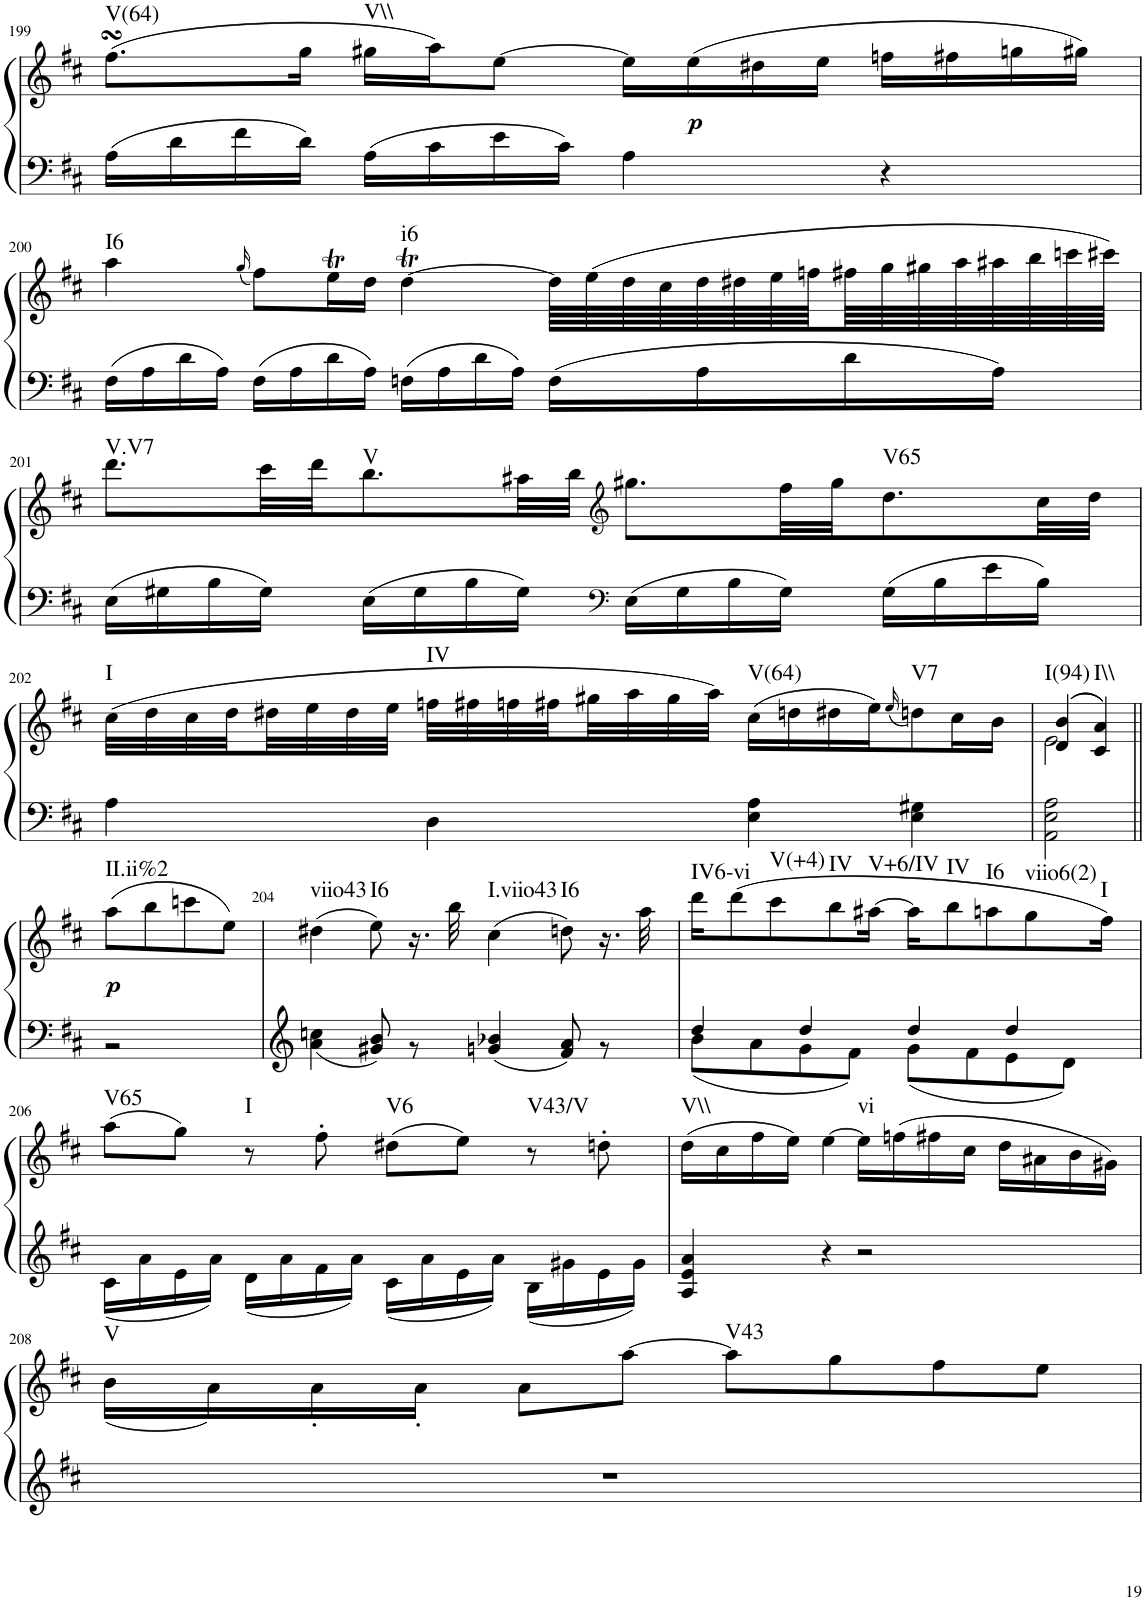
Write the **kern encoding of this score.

**kern	**kern	**dynam	**harte
*part1	*part1	*part1	*part1
*staff2	*staff1	*staff1/2	*
*I"unbenannt2	*	*	*
!!LO:PB:g=z
*clefF4	*clefG2	*	*
*k[f#c#]	*k[f#c#]	*	*
*M2/2	*M2/2	*	*
=199	=199	=199	=199
!	!	!	!LO:H:kt=V(64)
16A\LL	(8.ff#sSsS\L	.	N
16d\	.	.	.
16f#\	.	.	.
16d\JJ	16gg\Jk	.	.
!	!	!	!LO:H:kt=V\\
16A\LL	16gg#X\LL	.	N
16c#\	16aa\J)	.	.
16e\	[8ee\J	.	.
16c#\JJ	.	.	.
4A\	16ee\LL]	.	.
!	!	!LO:DY:b	!
.	(16ee\	p	.
.	16dd#X\	.	.
.	16ee\JJ	.	.
4r	16ffn\LL	.	.
.	16ff#X\	.	.
.	16ggn\	.	.
.	16gg#X\JJ)	.	.
!!LO:LB:g=z
=200	=200	=200	=200
!	!	!	!LO:H:kt=I6
16F#\LL	4aa\	.	N
16A\	.	.	.
16d\	.	.	.
16A\JJ	.	.	.
.	(16qgg/	.	.
16F#\LL	8ff#\L)	.	.
16A\	.	.	.
16d\	16eeT\L	.	.
16A\JJ	16dd\JJ	.	.
!	!	!	!LO:H:kt=i6
16Fn\LL	[4ddT\	.	N
16A\	.	.	.
16d\	.	.	.
16A\JJ	.	.	.
16F\LL	64dd\LLLL]	.	.
.	(64ee\	.	.
.	64dd\	.	.
.	64cc#\	.	.
16A\	64dd\	.	.
.	64dd#X\	.	.
.	64ee\	.	.
.	64ffn\	.	.
16d\	64ff#X\	.	.
.	64gg\	.	.
.	64gg#X\	.	.
.	64aa\	.	.
16A\JJ	64aa#X\	.	.
.	64bb\	.	.
.	64cccn\	.	.
.	64ccc#X\JJJJ)	.	.
!!LO:LB:g=z
=201	=201	=201	=201
!	!	!	!LO:H:kt=V.V7
16E\LL	8.ddd\L	.	N
16G#X\	.	.	.
16B\	.	.	.
16G#\JJ	32ccc#\LL	.	.
.	32ddd\JJ	.	.
!	!	!	!LO:H:kt=V
16E\LL	8.bb\	.	N
16G#\	.	.	.
16B\	.	.	.
16G#\JJ	32aa#X\LL	.	.
.	32bb\JJJ	.	.
*clefF4	*clefG2	*	*
16E\LL	8.gg#X\L	.	.
16G#\	.	.	.
16B\	.	.	.
16G#\JJ	32ff#\LL	.	.
.	32gg#\JJ	.	.
!	!	!	!LO:H:kt=V65
16G#\LL	8.dd\	.	N
16B\	.	.	.
16e\	.	.	.
16B\JJ	32cc#\LL	.	.
.	32dd\JJJ	.	.
!!LO:LB:g=z
=202	=202	=202	=202
!	!	!	!LO:H:kt=I
4A\	(32cc#\LLL	.	N
.	32dd\	.	.
.	32cc#\	.	.
.	32dd\	.	.
.	32dd#X\	.	.
.	32ee\	.	.
.	32dd#\	.	.
.	32ee\JJJ	.	.
!	!	!	!LO:H:kt=IV
4D\	32ffn\LLL	.	N
.	32ff#X\	.	.
.	32ffn\	.	.
.	32ff#X\	.	.
.	32gg#X\	.	.
.	32aa\	.	.
.	32gg#\	.	.
.	32aa\JJJ)	.	.
!	!	!	!LO:H:kt=V(64)
4E\ 4A\	(16cc#\LL	.	N
.	16ddn\	.	.
.	16dd#X\	.	.
.	16ee\J)	.	.
.	(16qee/	.	.
!	!	!	!LO:H:kt=V7
4E\ 4G#X\	8ddn\)	.	N
.	16cc#\L	.	.
.	16b\JJ	.	.
=203	=203	=203	=203
*	*^	*	*
!	!	!	!	!LO:H:kt=I(94)
2AA\ 2E\ 2A\	((4d/ 4b/	2e\	.	N
!	!	!	!	!LO:H:kt=I\\
.	4c#/ 4a/))	.	.	N
*	*v	*v	*	*
!!LO:LB:g=z
=203X24||	=203X24||	=203X24||	=203X24||
*^	*	*	*
!	!	!	!LO:DY:b	!LO:H:kt=II.ii%2
2ryy	2r	(8aa\L	p	N
.	.	8bb\	.	.
.	.	8cccn\	.	.
.	.	8ee\J)	.	.
=204	=204	=204	=204	=204
!	!	!	!	!LO:H:kt=viio43
1ryy	4a\ 4ccn\	(4dd#X\	.	N
!	!	!	!	!LO:H:kt=I6
.	8g#X/ 8b/	8ee\)	.	N
.	8r	16.r	.	.
.	.	32bb\	.	.
!	!	!	!	!LO:H:kt=I.viio43
.	4gn/ 4b-X/	(4cc#\	.	N
!	!	!	!	!LO:H:kt=I6
.	8f#/ 8a/	8ddn\)	.	N
.	8r	16.r	.	.
.	.	32aa\	.	.
=205	=205	=205	=205	=205
!	!	!	!	!LO:H:kt=IV6-vi
4dd/	8b\L	16ddd\KL	.	N
.	.	(8ddd\	.	.
.	8a\	.	.	.
!	!	!	!	!LO:H:kt=V(+4)
.	.	8ccc#\	.	N
4dd/	8g\	.	.	.
!	!	!	!	!LO:H:kt=IV
.	.	8bb\	.	N
.	8f#\J	.	.	.
!	!	!	!	!LO:H:kt=V+6/IV
.	.	[16aa#X\Jk	.	N
4dd/	8g\L	16aa#\KL]	.	.
!	!	!	!	!LO:H:kt=IV
.	.	8bb\	.	N
.	8f#\	.	.	.
!	!	!	!	!LO:H:kt=I6
.	.	8aan\	.	N
4dd/	8e\	.	.	.
!	!	!	!	!LO:H:kt=viio6(2)
.	.	8gg\	.	N
.	8d\J	.	.	.
!	!	!	!	!LO:H:kt=I
.	.	16ff#\Jk)	.	N
!!LO:LB:g=z
=206	=206	=206	=206	=206
!	!	!	!	!LO:H:kt=V65
1ryy	16c#\LL	(8aa\L	.	N
.	16a\	.	.	.
.	16e\	8gg\J)	.	.
.	16a\JJ	.	.	.
!	!	!	!	!LO:H:kt=I
.	16d\LL	8r	.	N
.	16a\	.	.	.
.	16f#\	8ff#'\	.	.
.	16a\JJ	.	.	.
!	!	!	!	!LO:H:kt=V6
.	16c#\LL	(8dd#X\L	.	N
.	16a\	.	.	.
.	16e\	8ee\J)	.	.
.	16a\JJ	.	.	.
!	!	!	!	!LO:H:kt=V43/V
.	16B\LL	8r	.	N
.	16g#X\	.	.	.
.	16e\	8ddn'\	.	.
.	16g#\JJ	.	.	.
=207	=207	=207	=207	=207
!	!	!	!	!LO:H:kt=V\\
*v	*v	*	*	*
4A/ 4e/ 4a/	(16dd\LL	.	N
.	16cc#\	.	.
.	16ff#\	.	.
.	16ee\JJ)	.	.
4r	[4ee\	.	.
!	!	!	!LO:H:kt=vi
2r	16ee\LL]	.	N
.	(16ffn\	.	.
.	16ff#X\	.	.
.	16cc#\JJ	.	.
.	16dd\LL	.	.
.	16a#X\	.	.
.	16b\	.	.
.	16g#X\JJ)	.	.
!!LO:LB:g=z
=208	=208	=208	=208
*	*^	*	*
!	!	!	!	!LO:H:kt=V
1r	4ryy	(16b\LL	.	N
.	.	16a\)	.	.
.	.	16a'\	.	.
.	.	16a'\JJ	.	.
.	8a\L	2.ryy	.	.
.	[8aa\J	.	.	.
!	!	!	!	!LO:H:kt=V43
.	8aa\L]	.	.	N
.	8gg\	.	.	.
.	8ff#\	.	.	.
.	8ee\J	.	.	.
*	*v	*v	*	*
=	=	=	=
*-	*-	*-	*-
